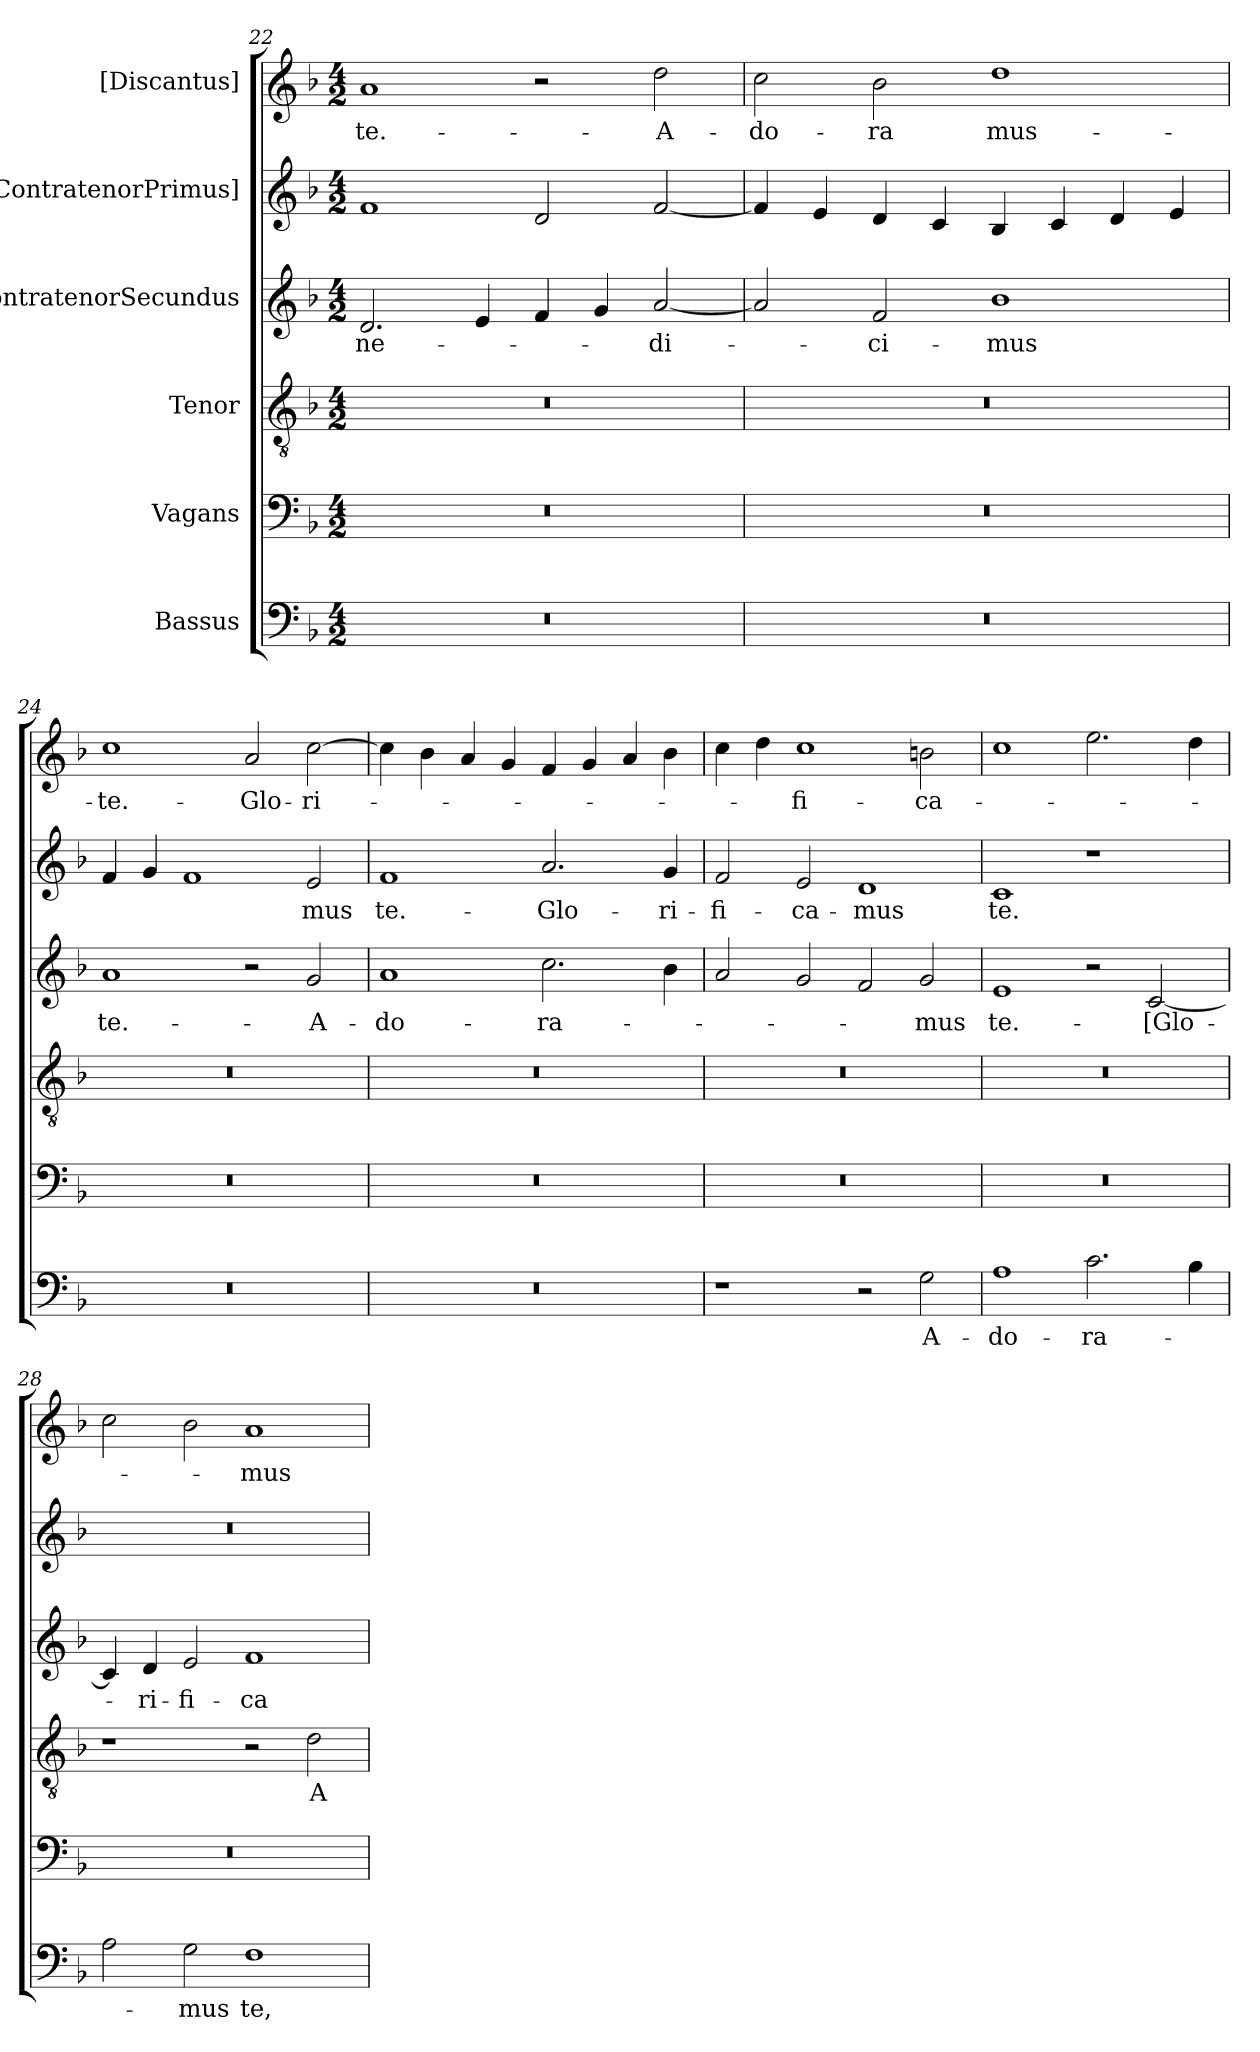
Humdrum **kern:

**kern	**text	**kern	**kern	**text	**kern	**text	**kern	**text	**kern	**text
*part6	*part6	*part5	*part4	*part4	*part3	*part3	*part2	*part2	*part1	*part1
*staff6	*staff6	*staff5	*staff4	*staff4	*staff3	*staff3	*staff2	*staff2	*staff1	*staff1
*I"Bassus	*	*I"Vagans	*I"Tenor	*	*I"ContratenorSecundus	*	*I"[ContratenorPrimus]	*	*I"[Discantus]	*
*clefF4	*	*clefF4	*clefGv2	*	*clefG2	*	*clefG2	*	*clefG2	*
*k[b-]	*	*k[b-]	*k[b-]	*	*k[b-]	*	*k[b-]	*	*k[b-]	*
*M4/2	*	*M4/2	*M4/2	*	*M4/2	*	*M4/2	*	*M4/2	*
=22	=22	=22	=22	=22	=22	=22	=22	=22	=22	=22
0r	.	0r	0r	.	2.d/	-ne-	1f/	.	1a/	te.-
.	.	.	.	.	4e/	.	.	.	.	.
.	.	.	.	.	4f/	.	2d/	.	2r	.
.	.	.	.	.	4g/	.	.	.	.	.
.	.	.	.	.	[2a/	-di-	[2f/	.	2dd\	A-
=23	=23	=23	=23	=23	=23	=23	=23	=23	=23	=23
0r	.	0r	0r	.	2a/]	.	4f/]	.	2cc\	do-
.	.	.	.	.	.	.	4e/	.	.	.
.	.	.	.	.	2f/	-ci-	4d/	.	2b-\	-ra
.	.	.	.	.	.	.	4c/	.	.	.
.	.	.	.	.	1b-\	-mus	4B-/	.	1dd\	mus-
.	.	.	.	.	.	.	4c/	.	.	.
.	.	.	.	.	.	.	4d/	.	.	.
.	.	.	.	.	.	.	4e/	.	.	.
=24	=24	=24	=24	=24	=24	=24	=24	=24	=24	=24
0r	.	0r	0r	.	1a/	te.-	4f/	.	1cc\	te.-
.	.	.	.	.	.	.	4g/	.	.	.
.	.	.	.	.	.	.	1f/	.	.	.
.	.	.	.	.	2r	.	.	.	2a/	Glo-
.	.	.	.	.	2g/	A-	2e/	-mus	[2cc\	-ri-
=25	=25	=25	=25	=25	=25	=25	=25	=25	=25	=25
0r	.	0r	0r	.	1a/	-do-	1f/	te.-	4cc\]	.
.	.	.	.	.	.	.	.	.	4b-\	.
.	.	.	.	.	.	.	.	.	4a/	.
.	.	.	.	.	.	.	.	.	4g/	.
.	.	.	.	.	2.cc\	-ra-	2.a/	Glo-	4f/	.
.	.	.	.	.	.	.	.	.	4g/	.
.	.	.	.	.	.	.	.	.	4a/	.
.	.	.	.	.	4b-\	.	4g/	-ri-	4b-\	.
=26	=26	=26	=26	=26	=26	=26	=26	=26	=26	=26
1r	.	0r	0r	.	2a/	.	2f/	-fi-	4cc\	.
.	.	.	.	.	.	.	.	.	4dd\	.
.	.	.	.	.	2g/	.	2e/	-ca-	1cc\	-fi-
2r	.	.	.	.	2f/	.	1d/	-mus	.	.
2G\	A-	.	.	.	2g/	-mus	.	.	2bn\	-ca-
=27	=27	=27	=27	=27	=27	=27	=27	=27	=27	=27
1A\	-do-	0r	0r	.	1e/	te.-	1c/	te.-	1cc\	.
2.c\	-ra-	.	.	.	2r	.	1r	.	2.ee\	.
.	.	.	.	.	[2c/	[Glo-	.	.	.	.
4B-\	.	.	.	.	.	.	.	.	4dd\	.
=28	=28	=28	=28	=28	=28	=28	=28	=28	=28	=28
2A\	.	0r	1r	.	4c/]	.	0r	.	2cc\	.
.	.	.	.	.	4d/	-ri-	.	.	.	.
2G\	-mus	.	.	.	2e/	-fi-	.	.	2b-\	.
1F\	te,-	.	2r	.	1f/	-ca-	.	.	1a/	-mus
.	.	.	2d\	A-	.	.	.	.	.	.
=	=	=	=	=	=	=	=	=	=	=
*-	*-	*-	*-	*-	*-	*-	*-	*-	*-	*-
